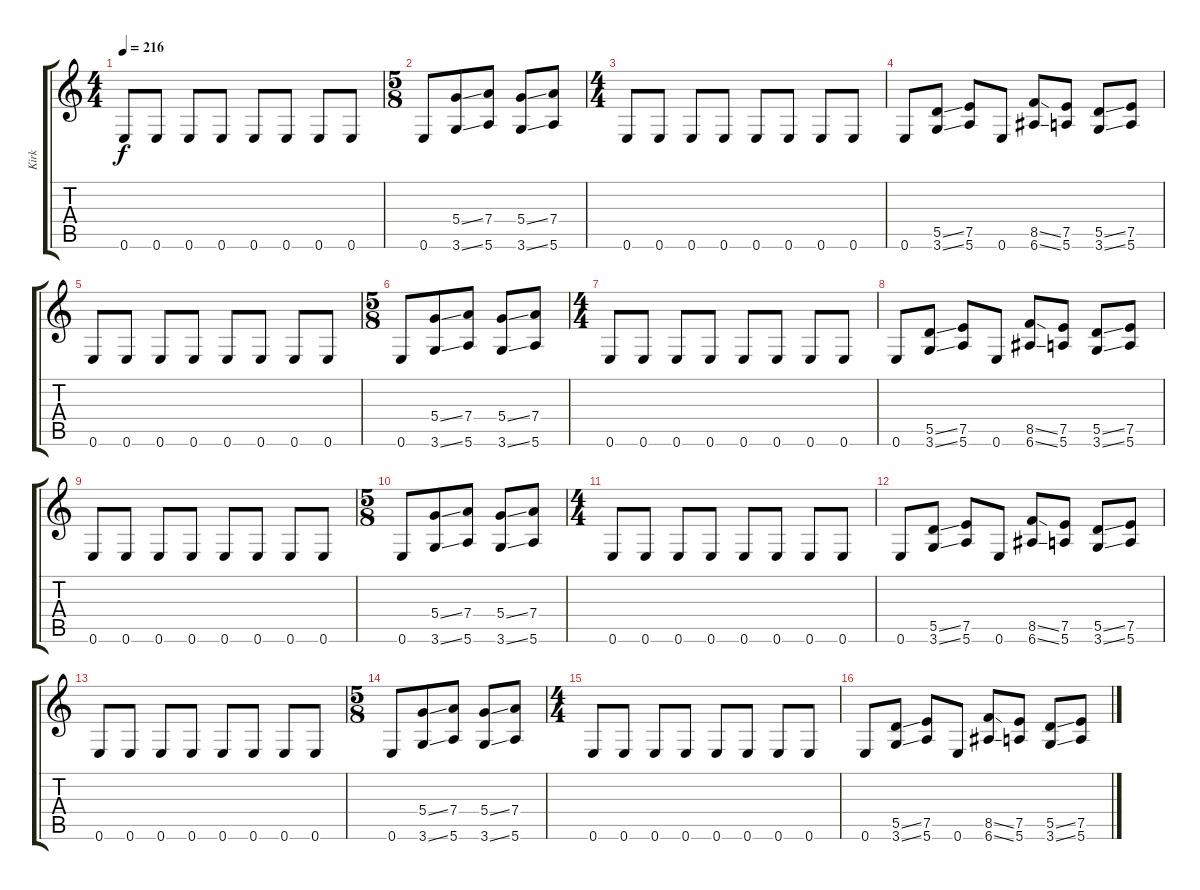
\track ("Kirk" "Kirk") {instrument distortionguitar}
\staff {score tabs}
\tuning (E4 B3 G3 D3 A2 E2) {hide}
\ts (4 4)
\tempo 216
\clef g2
\ks c
0.6.8{dy f} 0.6.8 0.6.8 0.6.8 0.6.8 0.6.8 0.6.8 0.6.8 |
\ts (5 8)
0.6.8 (5.4{ss} 3.6{ss}).8 (7.4 5.6).8 (5.4{ss} 3.6{ss}).8 (7.4 5.6).8 |
\ts (4 4)
0.6.8 0.6.8 0.6.8 0.6.8 0.6.8 0.6.8 0.6.8 0.6.8 |
0.6.8 (5.5{ss} 3.6{ss}).8 (7.5 5.6).8 0.6.8 (8.5{ss} 6.6{ss}).8 (7.5 5.6).8 (5.5{ss} 3.6{ss}).8 (7.5 5.6).8 |
0.6.8 0.6.8 0.6.8 0.6.8 0.6.8 0.6.8 0.6.8 0.6.8 |
\ts (5 8)
0.6.8 (5.4{ss} 3.6{ss}).8 (7.4 5.6).8 (5.4{ss} 3.6{ss}).8 (7.4 5.6).8 |
\ts (4 4)
0.6.8 0.6.8 0.6.8 0.6.8 0.6.8 0.6.8 0.6.8 0.6.8 |
0.6.8 (5.5{ss} 3.6{ss}).8 (7.5 5.6).8 0.6.8 (8.5{ss} 6.6{ss}).8 (7.5 5.6).8 (5.5{ss} 3.6{ss}).8 (7.5 5.6).8 |
0.6.8 0.6.8 0.6.8 0.6.8 0.6.8 0.6.8 0.6.8 0.6.8 |
\ts (5 8)
0.6.8 (5.4{ss} 3.6{ss}).8 (7.4 5.6).8 (5.4{ss} 3.6{ss}).8 (7.4 5.6).8 |
\ts (4 4)
0.6.8 0.6.8 0.6.8 0.6.8 0.6.8 0.6.8 0.6.8 0.6.8 |
0.6.8 (5.5{ss} 3.6{ss}).8 (7.5 5.6).8 0.6.8 (8.5{ss} 6.6{ss}).8 (7.5 5.6).8 (5.5{ss} 3.6{ss}).8 (7.5 5.6).8 |
0.6.8 0.6.8 0.6.8 0.6.8 0.6.8 0.6.8 0.6.8 0.6.8 |
\ts (5 8)
0.6.8 (5.4{ss} 3.6{ss}).8 (7.4 5.6).8 (5.4{ss} 3.6{ss}).8 (7.4 5.6).8 |
\ts (4 4)
0.6.8 0.6.8 0.6.8 0.6.8 0.6.8 0.6.8 0.6.8 0.6.8 |
0.6.8 (5.5{ss} 3.6{ss}).8 (7.5 5.6).8 0.6.8 (8.5{ss} 6.6{ss}).8 (7.5 5.6).8 (5.5{ss} 3.6{ss}).8 (7.5 5.6).8
